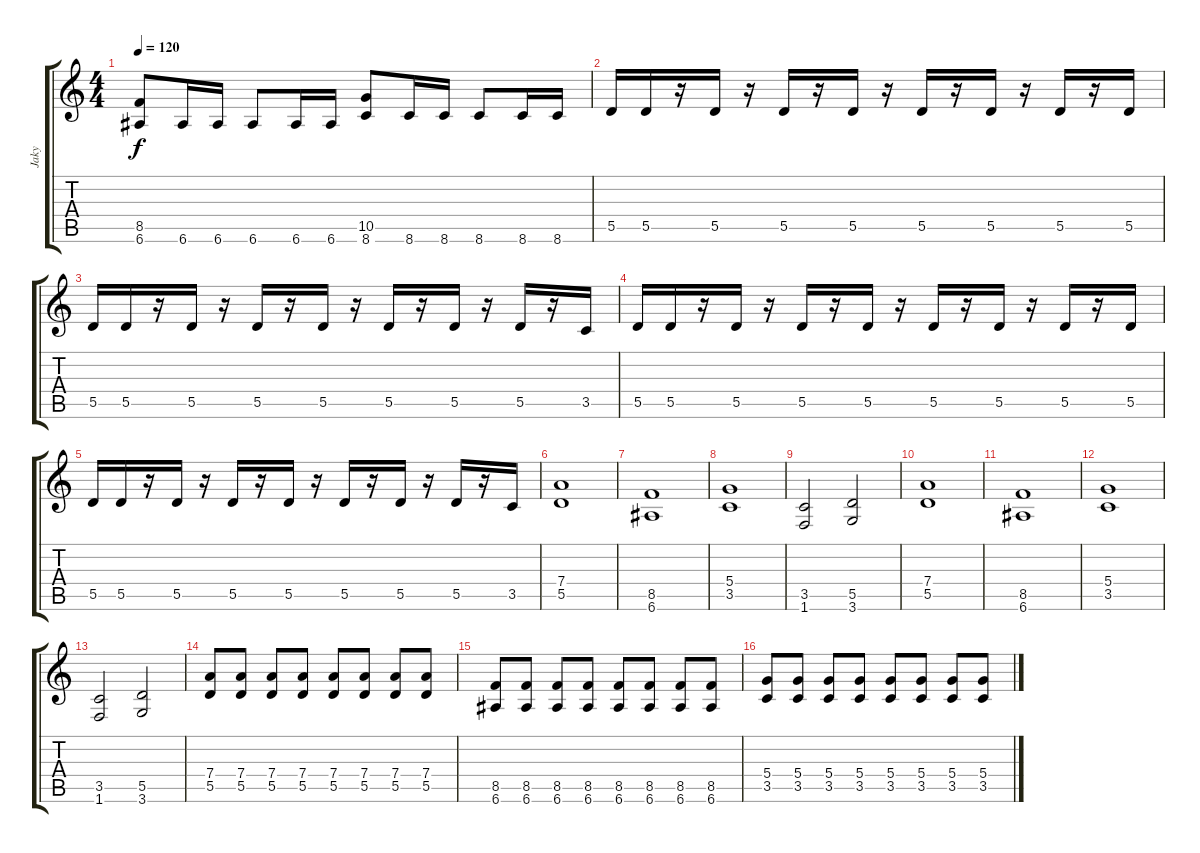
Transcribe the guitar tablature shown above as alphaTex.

\track ("Jaky" "Jaky") {instrument distortionguitar}
\staff {score tabs}
\tuning (E4 B3 G3 D3 A2 E2) {hide}
\ts (4 4)
\tempo 120
\clef g2
\ks c
(8.5 6.6).8{dy f} 6.6.16 6.6.16 6.6.8 6.6.16 6.6.16 (10.5 8.6).8 8.6.16 8.6.16 8.6.8 8.6.16 8.6.16 |
5.5.16 5.5.16 r.16 5.5.16 r.16 5.5.16 r.16 5.5.16 r.16 5.5.16 r.16 5.5.16 r.16 5.5.16 r.16 5.5.16 |
5.5.16 5.5.16 r.16 5.5.16 r.16 5.5.16 r.16 5.5.16 r.16 5.5.16 r.16 5.5.16 r.16 5.5.16 r.16 3.5.16 |
5.5.16 5.5.16 r.16 5.5.16 r.16 5.5.16 r.16 5.5.16 r.16 5.5.16 r.16 5.5.16 r.16 5.5.16 r.16 5.5.16 |
5.5.16 5.5.16 r.16 5.5.16 r.16 5.5.16 r.16 5.5.16 r.16 5.5.16 r.16 5.5.16 r.16 5.5.16 r.16 3.5.16 |
(7.4 5.5).1 |
(8.5 6.6).1 |
(5.4 3.5).1 |
(3.5 1.6).2 (5.5 3.6).2 |
(7.4 5.5).1 |
(8.5 6.6).1 |
(5.4 3.5).1 |
(3.5 1.6).2 (5.5 3.6).2 |
(7.4 5.5).8 (7.4 5.5).8 (7.4 5.5).8 (7.4 5.5).8 (7.4 5.5).8 (7.4 5.5).8 (7.4 5.5).8 (7.4 5.5).8 |
(8.5 6.6).8 (8.5 6.6).8 (8.5 6.6).8 (8.5 6.6).8 (8.5 6.6).8 (8.5 6.6).8 (8.5 6.6).8 (8.5 6.6).8 |
(5.4 3.5).8 (5.4 3.5).8 (5.4 3.5).8 (5.4 3.5).8 (5.4 3.5).8 (5.4 3.5).8 (5.4 3.5).8 (5.4 3.5).8
